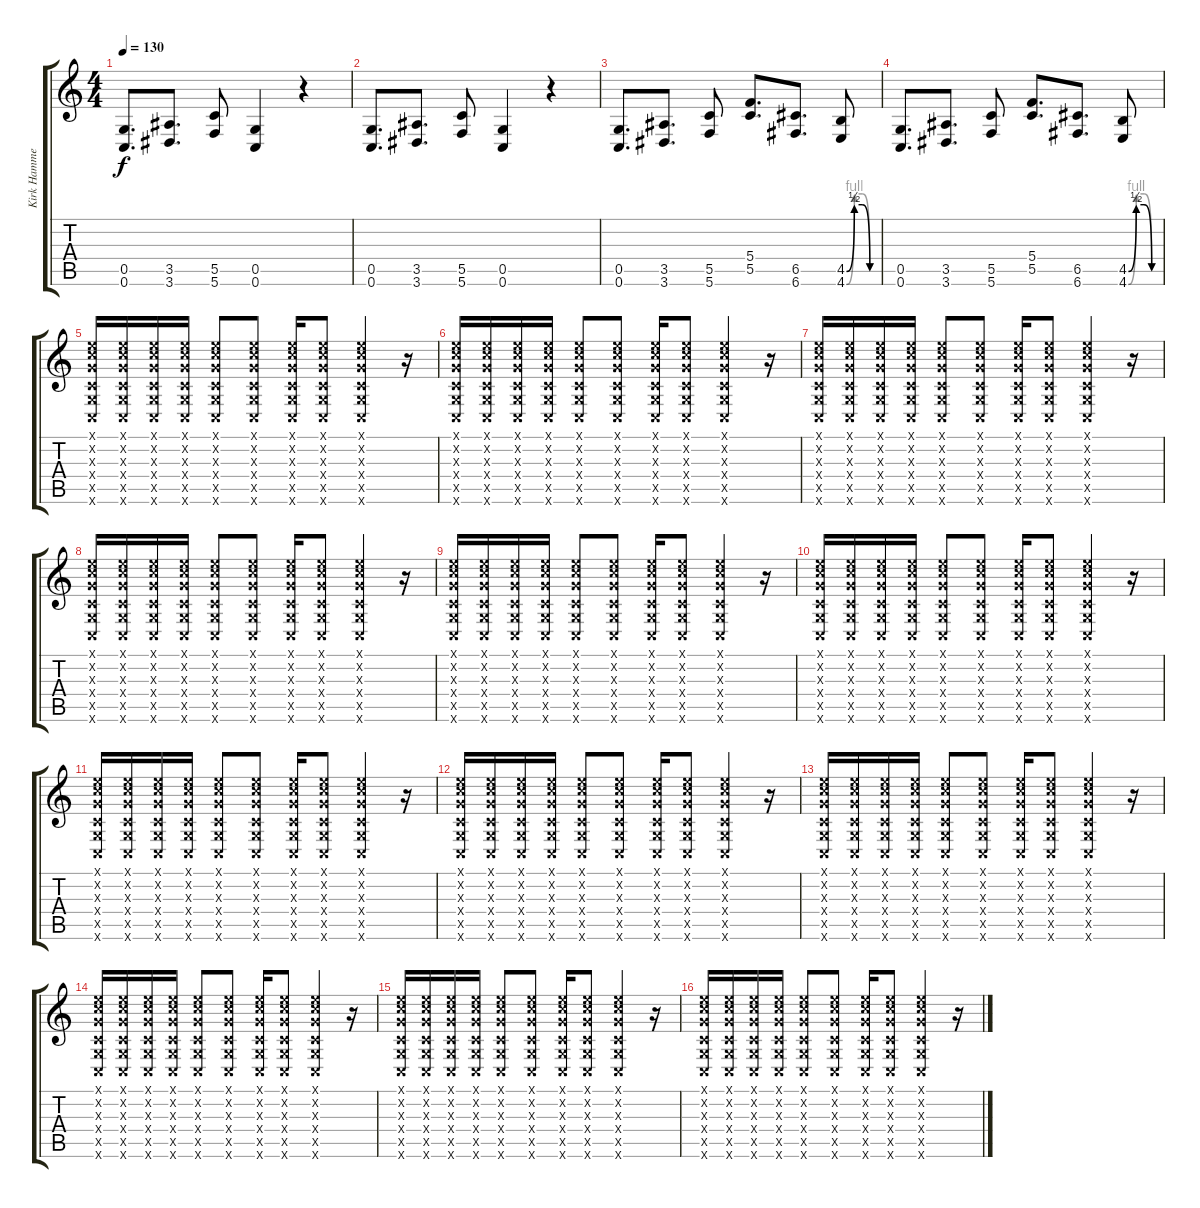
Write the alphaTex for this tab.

\track ("Kirk Hammet" "Kirk Hamme") {instrument overdrivenguitar}
\staff {score tabs}
\tuning (E4 C4 G3 C3 G2 C2) {hide}
\ts (4 4)
\tempo 130
\clef g2
\ks c
(0.5 0.6).8{d dy f} (3.5 3.6).8{d} (5.5 5.6).8 (0.5 0.6).4 r.4 |
(0.5 0.6).8{d} (3.5 3.6).8{d} (5.5 5.6).8 (0.5 0.6).4 r.4 |
(0.5 0.6).8{d} (3.5 3.6).8{d} (5.5 5.6).8 (5.4 5.5).8{d} (6.5 6.6).8{d} (4.5{be (custom 0 0 15 2 30 2 45 0 60 0)} 4.6{be (custom 0 0 15 4 30 4 45 0 60 0)}).8 |
(0.5 0.6).8{d} (3.5 3.6).8{d} (5.5 5.6).8 (5.4 5.5).8{d} (6.5 6.6).8{d} (4.5{be (custom 0 0 15 2 30 2 45 0 60 0)} 4.6{be (custom 0 0 15 4 30 4 45 0 60 0)}).8 |
(0.1{x} 0.2{x} 0.3{x} 0.4{x} 0.5{x} 0.6{x}).16 (0.1{x} 0.2{x} 0.3{x} 0.4{x} 0.5{x} 0.6{x}).16 (0.1{x} 0.2{x} 0.3{x} 0.4{x} 0.5{x} 0.6{x}).16 (0.1{x} 0.2{x} 0.3{x} 0.4{x} 0.5{x} 0.6{x}).16 (0.1{x} 0.2{x} 0.3{x} 0.4{x} 0.5{x} 0.6{x}).8 (0.1{x} 0.2{x} 0.3{x} 0.4{x} 0.5{x} 0.6{x}).8 (0.1{x} 0.2{x} 0.3{x} 0.4{x} 0.5{x} 0.6{x}).16 (0.1{x} 0.2{x} 0.3{x} 0.4{x} 0.5{x} 0.6{x}).8 (0.1{x} 0.2{x} 0.3{x} 0.4{x} 0.5{x} 0.6{x}).4 r.16 |
(0.1{x} 0.2{x} 0.3{x} 0.4{x} 0.5{x} 0.6{x}).16 (0.1{x} 0.2{x} 0.3{x} 0.4{x} 0.5{x} 0.6{x}).16 (0.1{x} 0.2{x} 0.3{x} 0.4{x} 0.5{x} 0.6{x}).16 (0.1{x} 0.2{x} 0.3{x} 0.4{x} 0.5{x} 0.6{x}).16 (0.1{x} 0.2{x} 0.3{x} 0.4{x} 0.5{x} 0.6{x}).8 (0.1{x} 0.2{x} 0.3{x} 0.4{x} 0.5{x} 0.6{x}).8 (0.1{x} 0.2{x} 0.3{x} 0.4{x} 0.5{x} 0.6{x}).16 (0.1{x} 0.2{x} 0.3{x} 0.4{x} 0.5{x} 0.6{x}).8 (0.1{x} 0.2{x} 0.3{x} 0.4{x} 0.5{x} 0.6{x}).4 r.16 |
(0.1{x} 0.2{x} 0.3{x} 0.4{x} 0.5{x} 0.6{x}).16 (0.1{x} 0.2{x} 0.3{x} 0.4{x} 0.5{x} 0.6{x}).16 (0.1{x} 0.2{x} 0.3{x} 0.4{x} 0.5{x} 0.6{x}).16 (0.1{x} 0.2{x} 0.3{x} 0.4{x} 0.5{x} 0.6{x}).16 (0.1{x} 0.2{x} 0.3{x} 0.4{x} 0.5{x} 0.6{x}).8 (0.1{x} 0.2{x} 0.3{x} 0.4{x} 0.5{x} 0.6{x}).8 (0.1{x} 0.2{x} 0.3{x} 0.4{x} 0.5{x} 0.6{x}).16 (0.1{x} 0.2{x} 0.3{x} 0.4{x} 0.5{x} 0.6{x}).8 (0.1{x} 0.2{x} 0.3{x} 0.4{x} 0.5{x} 0.6{x}).4 r.16 |
(0.1{x} 0.2{x} 0.3{x} 0.4{x} 0.5{x} 0.6{x}).16 (0.1{x} 0.2{x} 0.3{x} 0.4{x} 0.5{x} 0.6{x}).16 (0.1{x} 0.2{x} 0.3{x} 0.4{x} 0.5{x} 0.6{x}).16 (0.1{x} 0.2{x} 0.3{x} 0.4{x} 0.5{x} 0.6{x}).16 (0.1{x} 0.2{x} 0.3{x} 0.4{x} 0.5{x} 0.6{x}).8 (0.1{x} 0.2{x} 0.3{x} 0.4{x} 0.5{x} 0.6{x}).8 (0.1{x} 0.2{x} 0.3{x} 0.4{x} 0.5{x} 0.6{x}).16 (0.1{x} 0.2{x} 0.3{x} 0.4{x} 0.5{x} 0.6{x}).8 (0.1{x} 0.2{x} 0.3{x} 0.4{x} 0.5{x} 0.6{x}).4 r.16 |
(0.1{x} 0.2{x} 0.3{x} 0.4{x} 0.5{x} 0.6{x}).16 (0.1{x} 0.2{x} 0.3{x} 0.4{x} 0.5{x} 0.6{x}).16 (0.1{x} 0.2{x} 0.3{x} 0.4{x} 0.5{x} 0.6{x}).16 (0.1{x} 0.2{x} 0.3{x} 0.4{x} 0.5{x} 0.6{x}).16 (0.1{x} 0.2{x} 0.3{x} 0.4{x} 0.5{x} 0.6{x}).8 (0.1{x} 0.2{x} 0.3{x} 0.4{x} 0.5{x} 0.6{x}).8 (0.1{x} 0.2{x} 0.3{x} 0.4{x} 0.5{x} 0.6{x}).16 (0.1{x} 0.2{x} 0.3{x} 0.4{x} 0.5{x} 0.6{x}).8 (0.1{x} 0.2{x} 0.3{x} 0.4{x} 0.5{x} 0.6{x}).4 r.16 |
(0.1{x} 0.2{x} 0.3{x} 0.4{x} 0.5{x} 0.6{x}).16 (0.1{x} 0.2{x} 0.3{x} 0.4{x} 0.5{x} 0.6{x}).16 (0.1{x} 0.2{x} 0.3{x} 0.4{x} 0.5{x} 0.6{x}).16 (0.1{x} 0.2{x} 0.3{x} 0.4{x} 0.5{x} 0.6{x}).16 (0.1{x} 0.2{x} 0.3{x} 0.4{x} 0.5{x} 0.6{x}).8 (0.1{x} 0.2{x} 0.3{x} 0.4{x} 0.5{x} 0.6{x}).8 (0.1{x} 0.2{x} 0.3{x} 0.4{x} 0.5{x} 0.6{x}).16 (0.1{x} 0.2{x} 0.3{x} 0.4{x} 0.5{x} 0.6{x}).8 (0.1{x} 0.2{x} 0.3{x} 0.4{x} 0.5{x} 0.6{x}).4 r.16 |
(0.1{x} 0.2{x} 0.3{x} 0.4{x} 0.5{x} 0.6{x}).16 (0.1{x} 0.2{x} 0.3{x} 0.4{x} 0.5{x} 0.6{x}).16 (0.1{x} 0.2{x} 0.3{x} 0.4{x} 0.5{x} 0.6{x}).16 (0.1{x} 0.2{x} 0.3{x} 0.4{x} 0.5{x} 0.6{x}).16 (0.1{x} 0.2{x} 0.3{x} 0.4{x} 0.5{x} 0.6{x}).8 (0.1{x} 0.2{x} 0.3{x} 0.4{x} 0.5{x} 0.6{x}).8 (0.1{x} 0.2{x} 0.3{x} 0.4{x} 0.5{x} 0.6{x}).16 (0.1{x} 0.2{x} 0.3{x} 0.4{x} 0.5{x} 0.6{x}).8 (0.1{x} 0.2{x} 0.3{x} 0.4{x} 0.5{x} 0.6{x}).4 r.16 |
(0.1{x} 0.2{x} 0.3{x} 0.4{x} 0.5{x} 0.6{x}).16 (0.1{x} 0.2{x} 0.3{x} 0.4{x} 0.5{x} 0.6{x}).16 (0.1{x} 0.2{x} 0.3{x} 0.4{x} 0.5{x} 0.6{x}).16 (0.1{x} 0.2{x} 0.3{x} 0.4{x} 0.5{x} 0.6{x}).16 (0.1{x} 0.2{x} 0.3{x} 0.4{x} 0.5{x} 0.6{x}).8 (0.1{x} 0.2{x} 0.3{x} 0.4{x} 0.5{x} 0.6{x}).8 (0.1{x} 0.2{x} 0.3{x} 0.4{x} 0.5{x} 0.6{x}).16 (0.1{x} 0.2{x} 0.3{x} 0.4{x} 0.5{x} 0.6{x}).8 (0.1{x} 0.2{x} 0.3{x} 0.4{x} 0.5{x} 0.6{x}).4 r.16 |
(0.1{x} 0.2{x} 0.3{x} 0.4{x} 0.5{x} 0.6{x}).16 (0.1{x} 0.2{x} 0.3{x} 0.4{x} 0.5{x} 0.6{x}).16 (0.1{x} 0.2{x} 0.3{x} 0.4{x} 0.5{x} 0.6{x}).16 (0.1{x} 0.2{x} 0.3{x} 0.4{x} 0.5{x} 0.6{x}).16 (0.1{x} 0.2{x} 0.3{x} 0.4{x} 0.5{x} 0.6{x}).8 (0.1{x} 0.2{x} 0.3{x} 0.4{x} 0.5{x} 0.6{x}).8 (0.1{x} 0.2{x} 0.3{x} 0.4{x} 0.5{x} 0.6{x}).16 (0.1{x} 0.2{x} 0.3{x} 0.4{x} 0.5{x} 0.6{x}).8 (0.1{x} 0.2{x} 0.3{x} 0.4{x} 0.5{x} 0.6{x}).4 r.16 |
(0.1{x} 0.2{x} 0.3{x} 0.4{x} 0.5{x} 0.6{x}).16 (0.1{x} 0.2{x} 0.3{x} 0.4{x} 0.5{x} 0.6{x}).16 (0.1{x} 0.2{x} 0.3{x} 0.4{x} 0.5{x} 0.6{x}).16 (0.1{x} 0.2{x} 0.3{x} 0.4{x} 0.5{x} 0.6{x}).16 (0.1{x} 0.2{x} 0.3{x} 0.4{x} 0.5{x} 0.6{x}).8 (0.1{x} 0.2{x} 0.3{x} 0.4{x} 0.5{x} 0.6{x}).8 (0.1{x} 0.2{x} 0.3{x} 0.4{x} 0.5{x} 0.6{x}).16 (0.1{x} 0.2{x} 0.3{x} 0.4{x} 0.5{x} 0.6{x}).8 (0.1{x} 0.2{x} 0.3{x} 0.4{x} 0.5{x} 0.6{x}).4 r.16 |
(0.1{x} 0.2{x} 0.3{x} 0.4{x} 0.5{x} 0.6{x}).16 (0.1{x} 0.2{x} 0.3{x} 0.4{x} 0.5{x} 0.6{x}).16 (0.1{x} 0.2{x} 0.3{x} 0.4{x} 0.5{x} 0.6{x}).16 (0.1{x} 0.2{x} 0.3{x} 0.4{x} 0.5{x} 0.6{x}).16 (0.1{x} 0.2{x} 0.3{x} 0.4{x} 0.5{x} 0.6{x}).8 (0.1{x} 0.2{x} 0.3{x} 0.4{x} 0.5{x} 0.6{x}).8 (0.1{x} 0.2{x} 0.3{x} 0.4{x} 0.5{x} 0.6{x}).16 (0.1{x} 0.2{x} 0.3{x} 0.4{x} 0.5{x} 0.6{x}).8 (0.1{x} 0.2{x} 0.3{x} 0.4{x} 0.5{x} 0.6{x}).4 r.16 |
(0.1{x} 0.2{x} 0.3{x} 0.4{x} 0.5{x} 0.6{x}).16 (0.1{x} 0.2{x} 0.3{x} 0.4{x} 0.5{x} 0.6{x}).16 (0.1{x} 0.2{x} 0.3{x} 0.4{x} 0.5{x} 0.6{x}).16 (0.1{x} 0.2{x} 0.3{x} 0.4{x} 0.5{x} 0.6{x}).16 (0.1{x} 0.2{x} 0.3{x} 0.4{x} 0.5{x} 0.6{x}).8 (0.1{x} 0.2{x} 0.3{x} 0.4{x} 0.5{x} 0.6{x}).8 (0.1{x} 0.2{x} 0.3{x} 0.4{x} 0.5{x} 0.6{x}).16 (0.1{x} 0.2{x} 0.3{x} 0.4{x} 0.5{x} 0.6{x}).8 (0.1{x} 0.2{x} 0.3{x} 0.4{x} 0.5{x} 0.6{x}).4 r.16
